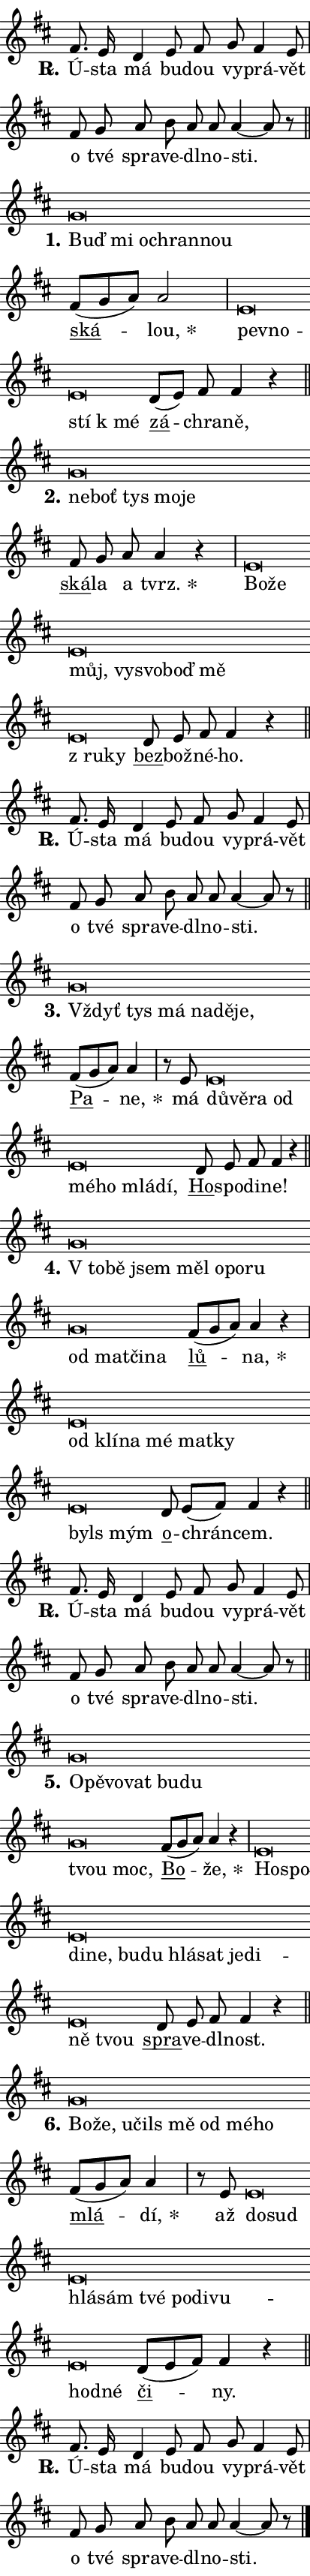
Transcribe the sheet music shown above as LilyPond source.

\version "2.22.1"
\header { tagline = "" }
\paper {
  indent = 0\cm
  top-margin = 0\cm
  right-margin = 0\cm
  bottom-margin = 0\cm
  left-margin = 0\cm
  paper-width = 7\cm
  page-breaking = #ly:one-page-breaking
  system-system-spacing.basic-distance = #11
  score-system-spacing.basic-distance = #11
  ragged-last = ##f
}


%% Author: Thomas Morley
%% https://lists.gnu.org/archive/html/lilypond-user/2020-05/msg00002.html
#(define (line-position grob)
"Returns position of @var[grob} in current system:
   @code{'start}, if at first time-step
   @code{'end}, if at last time-step
   @code{'middle} otherwise
"
  (let* ((col (ly:item-get-column grob))
         (ln (ly:grob-object col 'left-neighbor))
         (rn (ly:grob-object col 'right-neighbor))
         (col-to-check-left (if (ly:grob? ln) ln col))
         (col-to-check-right (if (ly:grob? rn) rn col))
         (break-dir-left
           (and
             (ly:grob-property col-to-check-left 'non-musical #f)
             (ly:item-break-dir col-to-check-left)))
         (break-dir-right
           (and
             (ly:grob-property col-to-check-right 'non-musical #f)
             (ly:item-break-dir col-to-check-right))))
        (cond ((eqv? 1 break-dir-left) 'start)
              ((eqv? -1 break-dir-right) 'end)
              (else 'middle))))

#(define (tranparent-at-line-position vctor)
  (lambda (grob)
  "Relying on @code{line-position} select the relevant enry from @var{vctor}.
Used to determine transparency,"
    (case (line-position grob)
      ((end) (not (vector-ref vctor 0)))
      ((middle) (not (vector-ref vctor 1)))
      ((start) (not (vector-ref vctor 2))))))

noteHeadBreakVisibility =
#(define-music-function (break-visibility)(vector?)
"Makes @code{NoteHead}s transparent relying on @var{break-visibility}"
#{
  \override NoteHead.transparent =
    #(tranparent-at-line-position break-visibility)
#})

#(define delete-ledgers-for-transparent-note-heads
  (lambda (grob)
    "Reads whether a @code{NoteHead} is transparent.
If so this @code{NoteHead} is removed from @code{'note-heads} from
@var{grob}, which is supposed to be @code{LedgerLineSpanner}.
As a result ledgers are not printed for this @code{NoteHead}"
    (let* ((nhds-array (ly:grob-object grob 'note-heads))
           (nhds-list
             (if (ly:grob-array? nhds-array)
                 (ly:grob-array->list nhds-array)
                 '()))
           ;; Relies on the transparent-property being done before
           ;; Staff.LedgerLineSpanner.after-line-breaking is executed.
           ;; This is fragile ...
           (to-keep
             (remove
               (lambda (nhd)
                 (ly:grob-property nhd 'transparent #f))
               nhds-list)))
      ;; TODO find a better method to iterate over grob-arrays, similiar
      ;; to filter/remove etc for lists
      ;; For now rebuilt from scratch
      (set! (ly:grob-object grob 'note-heads)  '())
      (for-each
        (lambda (nhd)
          (ly:pointer-group-interface::add-grob grob 'note-heads nhd))
        to-keep))))

hideNotes = {
  \noteHeadBreakVisibility #begin-of-line-visible
}
unHideNotes = {
  \noteHeadBreakVisibility #all-visible
}

% work-around for resetting accidentals
% https://lilypond.org/doc/v2.23/Documentation/notation/displaying-rhythms#unmetered-music
cadenzaMeasure = {
  \cadenzaOff
  \partial 1024 s1024
  \cadenzaOn
}

#(define-markup-command (accent layout props text) (markup?)
  "Underline accented syllable"
  (interpret-markup layout props
    #{\markup \override #'(offset . 4.3) \underline { #text }#}))

responsum = \markup \concat {
  "R" \hspace #-1.05 \path #0.1 #'((moveto 0 0.07) (lineto 0.9 0.8)) \hspace #0.05 "."
}

\layout {
    \context {
        \Staff
        \remove "Time_signature_engraver"
        \override LedgerLineSpanner.after-line-breaking = #delete-ledgers-for-transparent-note-heads
    }
    \context {
        \Voice {
            \override NoteHead.output-attributes = #'((class . "notehead"))
            \override Hairpin.height = #0.55
        }
    }
    \context {
        \Lyrics {
            \override StanzaNumber.output-attributes = #'((class . "stanzanumber"))
            \override LyricSpace.minimum-distance = #0.9
            \override LyricText.font-name = #"TeX Gyre Schola"
            \override LyricText.font-size = 1
            \override StanzaNumber.font-name = #"TeX Gyre Schola Bold"
            \override StanzaNumber.font-size = 1
        }
    }
}

% magnetic-lyrics.ily
%
%   written by
%     Jean Abou Samra <jean@abou-samra.fr>
%     Werner Lemberg <wl@gnu.org>
%
%   adapted by
%     Jiri Hon <jiri.hon@gmail.com>
%
% Version 2022-Apr-15

% https://www.mail-archive.com/lilypond-user@gnu.org/msg149350.html

#(define (Left_hyphen_pointer_engraver context)
   "Collect syllable-hyphen-syllable occurrences in lyrics and store
them in properties.  This engraver only looks to the left.  For
example, if the lyrics input is @code{foo -- bar}, it does the
following.

@itemize @bullet
@item
Set the @code{text} property of the @code{LyricHyphen} grob between
@q{foo} and @q{bar} to @code{foo}.

@item
Set the @code{left-hyphen} property of the @code{LyricText} grob with
text @q{foo} to the @code{LyricHyphen} grob between @q{foo} and
@q{bar}.
@end itemize

Use this auxiliary engraver in combination with the
@code{lyric-@/text::@/apply-@/magnetic-@/offset!} hook."
   (let ((hyphen #f)
         (text #f))
     (make-engraver
      (acknowledgers
       ((lyric-syllable-interface engraver grob source-engraver)
        (set! text grob)))
      (end-acknowledgers
       ((lyric-hyphen-interface engraver grob source-engraver)
        ;(when (not (grob::has-interface grob 'lyric-space-interface))
          (set! hyphen grob)));)
      ((stop-translation-timestep engraver)
       (when (and text hyphen)
         (ly:grob-set-object! text 'left-hyphen hyphen))
       (set! text #f)
       (set! hyphen #f)))))

#(define (lyric-text::apply-magnetic-offset! grob)
   "If the space between two syllables is less than the value in
property @code{LyricText@/.details@/.squash-threshold}, move the right
syllable to the left so that it gets concatenated with the left
syllable.

Use this function as a hook for
@code{LyricText@/.after-@/line-@/breaking} if the
@code{Left_@/hyphen_@/pointer_@/engraver} is active."
   (let ((hyphen (ly:grob-object grob 'left-hyphen #f)))
     (when hyphen
       (let ((left-text (ly:spanner-bound hyphen LEFT)))
         (when (grob::has-interface left-text 'lyric-syllable-interface)
           (let* ((common (ly:grob-common-refpoint grob left-text X))
                  (this-x-ext (ly:grob-extent grob common X))
                  (left-x-ext
                   (begin
                     ;; Trigger magnetism for left-text.
                     (ly:grob-property left-text 'after-line-breaking)
                     (ly:grob-extent left-text common X)))
                  ;; `delta` is the gap width between two syllables.
                  (delta (- (interval-start this-x-ext)
                            (interval-end left-x-ext)))
                  (details (ly:grob-property grob 'details))
                  (threshold (assoc-get 'squash-threshold details 0.2)))
             (when (< delta threshold)
               (let* (;; We have to manipulate the input text so that
                      ;; ligatures crossing syllable boundaries are not
                      ;; disabled.  For languages based on the Latin
                      ;; script this is essentially a beautification.
                      ;; However, for non-Western scripts it can be a
                      ;; necessity.
                      (lt (ly:grob-property left-text 'text))
                      (rt (ly:grob-property grob 'text))
                      (is-space (grob::has-interface hyphen 'lyric-space-interface))
                      (space (if is-space " " ""))
                      (space-markup (grob-interpret-markup grob " "))
                      (space-size (interval-length (ly:stencil-extent space-markup X)))
                      (extra-delta (if is-space space-size 0))
                      ;; Append new syllable.
                      (ltrt-space (if (and (string? lt) (string? rt))
                                (string-append lt space rt)
                                (make-concat-markup (list lt space rt))))
                      ;; Right-align `ltrt` to the right side.
                      (ltrt-space-markup (grob-interpret-markup
                               grob
                               (make-translate-markup
                                (cons (interval-length this-x-ext) 0)
                                (make-right-align-markup ltrt-space)))))
                 (begin
                   ;; Don't print `left-text`.
                   (ly:grob-set-property! left-text 'stencil #f)
                   ;; Set text and stencil (which holds all collected
                   ;; syllables so far) and shift it to the left.
                   (ly:grob-set-property! grob 'text ltrt-space)
                   (ly:grob-set-property! grob 'stencil ltrt-space-markup)
                   (ly:grob-translate-axis! grob (- (- delta extra-delta)) X))))))))))


#(define (lyric-hyphen::displace-bounds-first grob)
   ;; Make very sure this callback isn't triggered too early.
   (let ((left (ly:spanner-bound grob LEFT))
         (right (ly:spanner-bound grob RIGHT)))
     (ly:grob-property left 'after-line-breaking)
     (ly:grob-property right 'after-line-breaking)
     (ly:lyric-hyphen::print grob)))

squashThreshold = #0.4

\layout {
  \context {
    \Lyrics
    \consists #Left_hyphen_pointer_engraver
    \override LyricText.after-line-breaking =
      #lyric-text::apply-magnetic-offset!
    \override LyricHyphen.stencil = #lyric-hyphen::displace-bounds-first
    \override LyricText.details.squash-threshold = \squashThreshold
    \override LyricHyphen.minimum-distance = 0
    \override LyricHyphen.minimum-length = \squashThreshold
  }
}

squash = \override LyricText.details.squash-threshold = 9999
unSquash = \override LyricText.details.squash-threshold = \squashThreshold

left = \override LyricText.self-alignment-X = #LEFT
unLeft = \revert LyricText.self-alignment-X

starOffset = #(lambda (grob) 
                (let ((x_offset (ly:self-alignment-interface::aligned-on-x-parent grob)))
                  (if (= x_offset 0) 0 (+ x_offset 1.2))))

star = #(define-music-function (syllable)(string?)
"Append star separator at the end of a syllable"
#{
  \once \override LyricText.X-offset = #starOffset
  \lyricmode { \markup {
    #syllable
    \override #'((font-name . "TeX Gyre Schola Bold")) \hspace #0.2 \lower #0.65 \larger "*"
  } }
#})

starAccent = #(define-music-function (syllable)(string?)
"Append star separator at the end of a syllable and make accent"
#{
  \once \override LyricText.X-offset = #starOffset
  \lyricmode { \markup {
    \accent #syllable
    \override #'((font-name . "TeX Gyre Schola Bold")) \hspace #0.2 \lower #0.65 \larger "*"
  } }
#})

breath = #(define-music-function (syllable)(string?)
"Append breathing indicator at the end of a syllable"
#{
  \lyricmode { \markup { #syllable "+" } }
#})

optionalBreath = #(define-music-function (syllable)(string?)
"Append optional breathing indicator at the end of a syllable"
#{
  \lyricmode { \markup { #syllable "(+)" } }
#})


\score {
    <<
        \new Voice = "melody" { \cadenzaOn \key d \major \relative { fis'8. e16 d4 \bar "" e8 fis \bar "" g fis4 e8 \cadenzaMeasure \bar "|" fis g \bar "" a b \bar "" a a a4~ a8 r \cadenzaMeasure \bar "||" \break }
\relative { g'\breve*1/16 \hideNotes \breve*1/16 \bar "" \breve*1/16 \bar "" \breve*1/16 \breve*1/16 \bar "" \unHideNotes \bar "" fis8[( g a)] a2 \cadenzaMeasure \bar "|" e\breve*1/16 \hideNotes \breve*1/16 \bar "" \breve*1/16 \breve*1/16 \bar "" \unHideNotes \bar "" d8[( e)] fis fis4 r \cadenzaMeasure \bar "||" \break }
\relative { g'\breve*1/16 \hideNotes \breve*1/16 \bar "" \breve*1/16 \bar "" \breve*1/16 \breve*1/16 \bar "" \unHideNotes \bar "" fis8 g a a4 r \cadenzaMeasure \bar "|" e\breve*1/16 \hideNotes \breve*1/16 \bar "" \breve*1/16 \bar "" \breve*1/16 \bar "" \breve*1/16 \bar "" \breve*1/16 \bar "" \breve*1/16 \bar "" \breve*1/16 \breve*1/16 \bar "" \unHideNotes \bar "" d8 e fis fis4 r \cadenzaMeasure \bar "||" \break }
\relative { fis'8. e16 d4 \bar "" e8 fis \bar "" g fis4 e8 \cadenzaMeasure \bar "|" fis g \bar "" a b \bar "" a a a4~ a8 r \cadenzaMeasure \bar "||" \break }
\relative { g'\breve*1/16 \hideNotes \breve*1/16 \bar "" \breve*1/16 \bar "" \breve*1/16 \bar "" \breve*1/16 \breve*1/16 \bar "" \unHideNotes \bar "" fis8[( g a)] a4 \cadenzaMeasure \bar "|" r8 e e\breve*1/16 \hideNotes \breve*1/16 \bar "" \breve*1/16 \bar "" \breve*1/16 \bar "" \breve*1/16 \bar "" \breve*1/16 \bar "" \breve*1/16 \breve*1/16 \bar "" \unHideNotes \bar "" d8 e fis fis4 r \cadenzaMeasure \bar "||" \break }
\relative { g'\breve*1/16 \hideNotes \breve*1/16 \bar "" \breve*1/16 \bar "" \breve*1/16 \bar "" \breve*1/16 \bar "" \breve*1/16 \bar "" \breve*1/16 \bar "" \breve*1/16 \bar "" \breve*1/16 \bar "" \breve*1/16 \breve*1/16 \bar "" \unHideNotes \bar "" fis8[( g a)] a4 r \cadenzaMeasure \bar "|" e\breve*1/16 \hideNotes \breve*1/16 \bar "" \breve*1/16 \bar "" \breve*1/16 \bar "" \breve*1/16 \bar "" \breve*1/16 \bar "" \breve*1/16 \breve*1/16 \bar "" \unHideNotes \bar "" d8 e[( fis)] fis4 r \cadenzaMeasure \bar "||" \break }
\relative { fis'8. e16 d4 \bar "" e8 fis \bar "" g fis4 e8 \cadenzaMeasure \bar "|" fis g \bar "" a b \bar "" a a a4~ a8 r \cadenzaMeasure \bar "||" \break }
\relative { g'\breve*1/16 \hideNotes \breve*1/16 \bar "" \breve*1/16 \bar "" \breve*1/16 \bar "" \breve*1/16 \bar "" \breve*1/16 \bar "" \breve*1/16 \breve*1/16 \bar "" \unHideNotes \bar "" fis8[( g a)] a4 r \cadenzaMeasure \bar "|" e\breve*1/16 \hideNotes \breve*1/16 \bar "" \breve*1/16 \bar "" \breve*1/16 \bar "" \breve*1/16 \bar "" \breve*1/16 \bar "" \breve*1/16 \bar "" \breve*1/16 \bar "" \breve*1/16 \bar "" \breve*1/16 \bar "" \breve*1/16 \breve*1/16 \bar "" \unHideNotes \bar "" d8 e fis fis4 r \cadenzaMeasure \bar "||" \break }
\relative { g'\breve*1/16 \hideNotes \breve*1/16 \bar "" \breve*1/16 \bar "" \breve*1/16 \bar "" \breve*1/16 \bar "" \breve*1/16 \bar "" \breve*1/16 \breve*1/16 \bar "" \unHideNotes \bar "" fis8[( g a)] a4 \cadenzaMeasure \bar "|" r8 e e\breve*1/16 \hideNotes \breve*1/16 \bar "" \breve*1/16 \bar "" \breve*1/16 \bar "" \breve*1/16 \bar "" \breve*1/16 \bar "" \breve*1/16 \bar "" \breve*1/16 \bar "" \breve*1/16 \breve*1/16 \bar "" \unHideNotes \bar "" d8[( e fis)] fis4 r \cadenzaMeasure \bar "||" \break }
\relative { fis'8. e16 d4 \bar "" e8 fis \bar "" g fis4 e8 \cadenzaMeasure \bar "|" fis g \bar "" a b \bar "" a a a4~ a8 r \cadenzaMeasure \bar "||" \break } \bar "|." }
        \new Lyrics \lyricsto "melody" { \lyricmode { \set stanza = \responsum
Ú -- sta má bu -- dou vy -- prá -- vět o tvé spra -- ve -- dl -- no -- sti.
\set stanza = "1."
\left Buď \squash mi o -- chran -- nou \unLeft \unSquash \markup \accent ská -- \star lou, \left pev -- \squash no -- stí "k mé" \unLeft \unSquash \markup \accent zá -- chra -- ně,
\set stanza = "2."
\left ne -- \squash boť tys mo -- je \unLeft \unSquash \markup \accent ská -- la a \star tvrz. \left Bo -- \squash že můj, vy -- svo -- boď mě "z ru" -- ky \unLeft \unSquash \markup \accent bez -- bož -- né -- ho.
\set stanza = \responsum
Ú -- sta má bu -- dou vy -- prá -- vět o tvé spra -- ve -- dl -- no -- sti.
\set stanza = "3."
\left Vždyť \squash tys má na -- dě -- je, \unLeft \unSquash \markup \accent Pa -- \star ne, má \left dů -- \squash vě -- ra od mé -- ho mlá -- dí, \unLeft \unSquash \markup \accent Ho -- spo -- di -- ne!
\set stanza = "4."
\left "V to" -- \squash bě jsem měl o -- po -- ru od mat -- či -- na \unLeft \unSquash \markup \accent lů -- \star na, \left od \squash klí -- na mé mat -- ky byls mým \unLeft \unSquash \markup \accent o -- chrán -- cem.
\set stanza = \responsum
Ú -- sta má bu -- dou vy -- prá -- vět o tvé spra -- ve -- dl -- no -- sti.
\set stanza = "5."
\left O -- \squash pě -- vo -- vat bu -- du tvou moc, \unLeft \unSquash \markup \accent Bo -- \star že, \left Ho -- \squash spo -- di -- ne, bu -- du hlá -- sat je -- di -- ně tvou \unLeft \unSquash \markup \accent spra -- ve -- dl -- nost.
\set stanza = "6."
\left Bo -- \squash že, u -- čils mě od mé -- ho \unLeft \unSquash \markup \accent mlá -- \star dí, až \left do -- \squash sud hlá -- sám tvé po -- di -- vu -- hod -- né \unLeft \unSquash \markup \accent či -- ny.
\set stanza = \responsum
Ú -- sta má bu -- dou vy -- prá -- vět o tvé spra -- ve -- dl -- no -- sti. } }
    >>
    \layout {}
}
